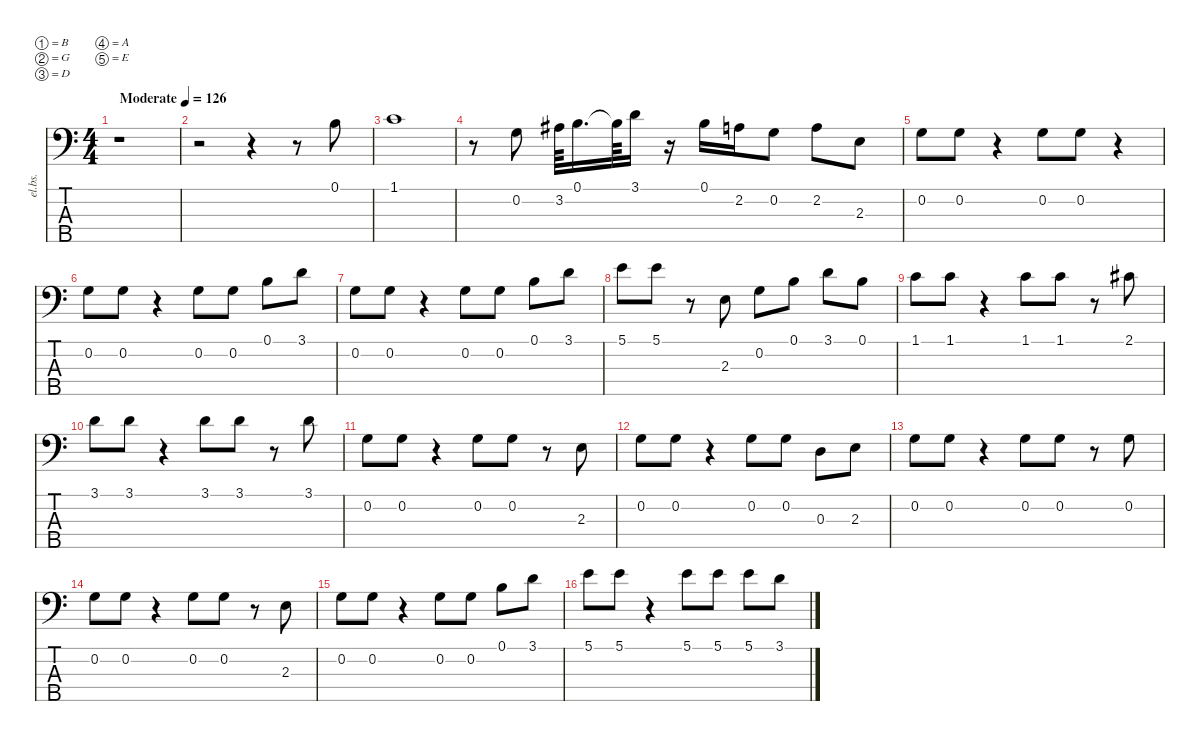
\defaultSystemsLayout 4
\hideDynamics
\bracketExtendMode nobrackets
\otherSystemsTrackNameOrientation horizontal
\track ("Bass" "el.bs.") {instrument electricbassfinger}
\staff {score tabs}
\tuning (B2 G2 D2 A1 E1)
\ts (4 4)
\beaming (8 2 2 2 2)
\tempo (126 "Moderate")
\clef f4
\ks c
r.1{dy f instrument electricbassfinger beam Down} |
r.2{beam Down} r.4{beam Down} r.8{beam Down} 0.1.8{beam Down} |
1.1.1{beam Down} |
r.8{beam Down} 0.2.8{beam Down} 3.2{acc #}.64{beam Down} 0.1.16{d beam Down} 0.1{t}.64{beam Down} 3.1.16{beam Down} r.16{beam Down} 0.1.16{beam Down} 2.2.16{beam Down} 0.2.8{beam Down} 2.2.8{beam Down} 2.3.8{beam Down} |
0.2.8{beam Down} 0.2.8{beam Down} r.4{beam Down} 0.2.8{beam Down} 0.2.8{beam Down} r.4{beam Down} |
0.2.8{beam Down} 0.2.8{beam Down} r.4{beam Down} 0.2.8{beam Down} 0.2.8{beam Down} 0.1.8{beam Down} 3.1.8{beam Down} |
0.2.8{beam Down} 0.2.8{beam Down} r.4{beam Down} 0.2.8{beam Down} 0.2.8{beam Down} 0.1.8{beam Down} 3.1.8{beam Down} |
5.1.8{beam Down} 5.1.8{beam Down} r.8{beam Down} 2.3.8{beam Down} 0.2.8{beam Down} 0.1.8{beam Down} 3.1.8{beam Down} 0.1.8{beam Down} |
1.1.8{beam Down} 1.1.8{beam Down} r.4{beam Down} 1.1.8{beam Down} 1.1.8{beam Down} r.8{beam Down} 2.1{acc #}.8{beam Down} |
3.1.8{beam Down} 3.1.8{beam Down} r.4{beam Down} 3.1.8{beam Down} 3.1.8{beam Down} r.8{beam Down} 3.1.8{beam Down} |
0.2.8{beam Down} 0.2.8{beam Down} r.4{beam Down} 0.2.8{beam Down} 0.2.8{beam Down} r.8{beam Down} 2.3.8{beam Down} |
0.2.8{beam Down} 0.2.8{beam Down} r.4{beam Down} 0.2.8{beam Down} 0.2.8{beam Down} 0.3.8{beam Down} 2.3.8{beam Down} |
0.2.8{beam Down} 0.2.8{beam Down} r.4{beam Down} 0.2.8{beam Down} 0.2.8{beam Down} r.8{beam Down} 0.2.8{beam Down} |
0.2.8{beam Down} 0.2.8{beam Down} r.4{beam Down} 0.2.8{beam Down} 0.2.8{beam Down} r.8{beam Down} 2.3.8{beam Down} |
0.2.8{beam Down} 0.2.8{beam Down} r.4{beam Down} 0.2.8{beam Down} 0.2.8{beam Down} 0.1.8{beam Down} 3.1.8{beam Down} |
5.1.8{beam Down} 5.1.8{beam Down} r.4{beam Down} 5.1.8{beam Down} 5.1.8{beam Down} 5.1.8{beam Down} 3.1.8{beam Down}
